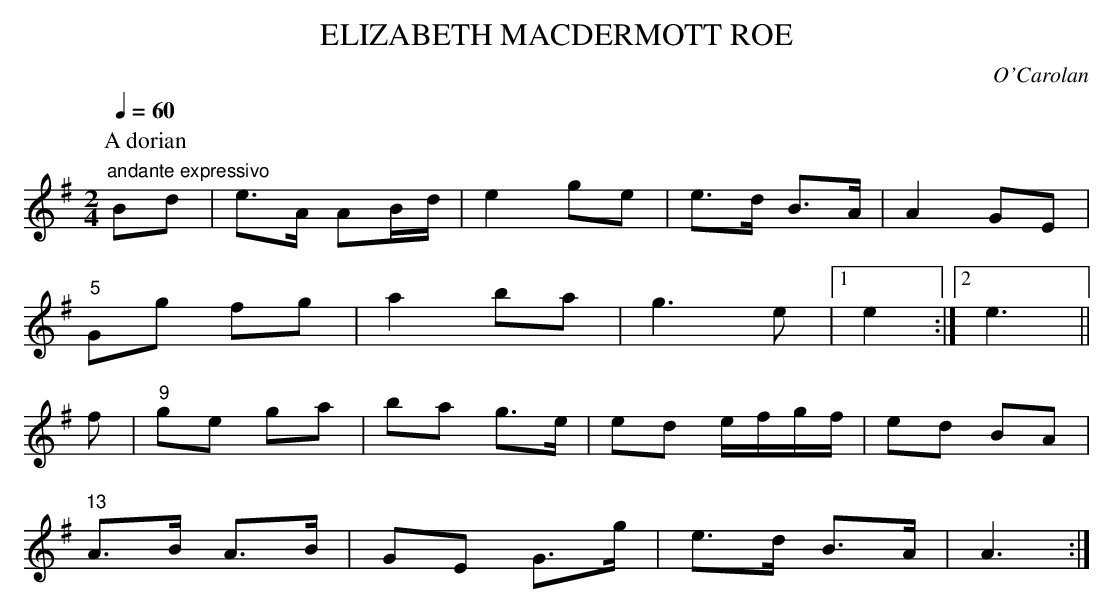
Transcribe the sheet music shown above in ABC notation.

X:1
T:ELIZABETH MACDERMOTT ROE
C:O'Carolan
Q:1/4=60
M:2/4
L:1/16
K:G
P:A dorian
"andante expressivo"
B2d2|e3A A2Bd|e4 g2e2|e3d B3A|A4 G2E2|
"5"G2g2 f2g2|a4 b2a2|g6 e2|1 e4:|2 e6||
f2|"9"g2e2 g2a2|b2a2 g3e|e2d2 efgf|e2d2 B2A2|
"13"A3B A3B|G2E2 G3g|e3d B3A|A6:|
